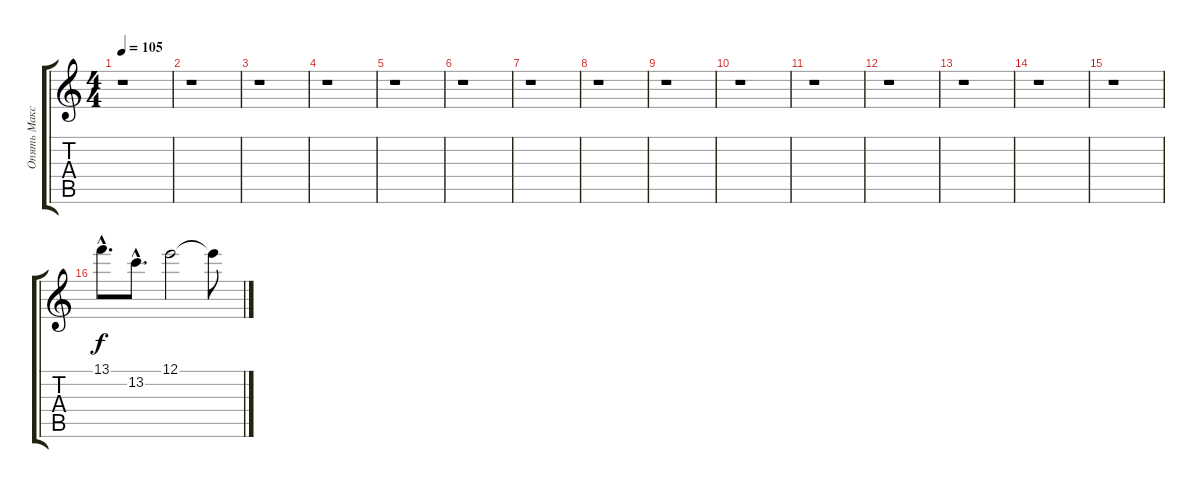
\track ("Опять Макс" "Опять Макс") {instrument overdrivenguitar}
\staff {score tabs}
\tuning (E4 B3 G3 D3 A2 E2) {hide}
\ts (4 4)
\tempo 105
\clef g2
\ks c
r.1{dy f} |
r.1 |
r.1 |
r.1 |
r.1 |
r.1 |
r.1 |
r.1 |
r.1 |
r.1 |
r.1 |
r.1 |
r.1 |
r.1 |
r.1 |
13.1{hac}.8{d} 13.2{hac}.8{d} 12.1.2 12.1{t}.8
